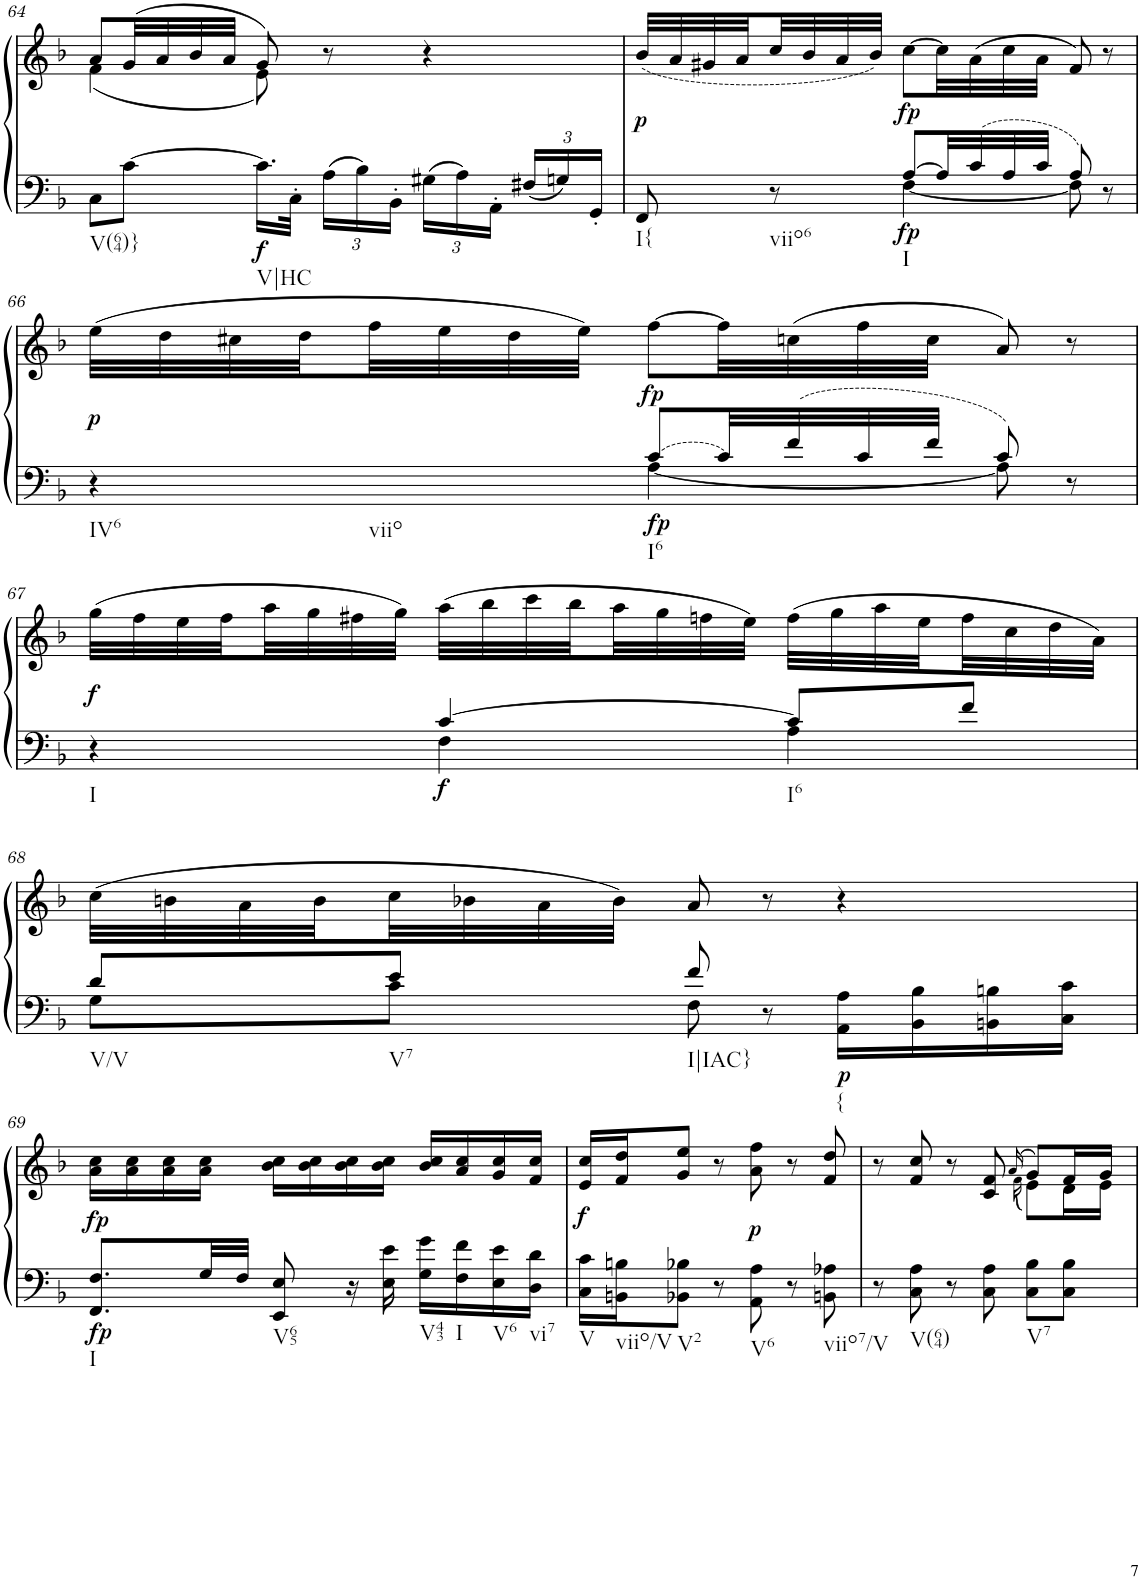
**kern	**kern	**dynam
*part1	*part1	*part1
*staff2	*staff1	*staff1/2
*I"Klavier linke Hand	*	*
!!LO:PB:g=z
*clefF4	*clefG2	*
*k[b-]	*k[b-]	*
*M3/4	*M3/4	*
=64	=64	=64
*	*^	*
!LO:TX:b:t=V(64)}	!	!	!
8C\L	8a/L	(4f\	.
[8c\J	(32g/LL	.	.
.	32a/	.	.
.	32b-/	.	.
.	32a/JJJ	.	.
!LO:TX:b:t=V|HC	!	!	!
!	!	!	!LO:DY:b=2
16.c\LL]	8g/)	8e\)	f
32C'\JJk	.	.	.
*Xbrackettup	*	*	*
24A\LL	8r	4.ryy	.
24B-\	.	.	.
24BB-'>\JJ	.	.	.
24G#X\LL	4r	.	.
24A\	.	.	.
24AA'>\JJ	.	.	.
24F#X/LL	.	.	.
24Gn/	.	.	.
24GG'/JJ	.	.	.
*	*v	*v	*
=65	=65	=65
*^	*	*
!LO:TX:b:t=I{	!	!	!
!	!	!	!LO:DY:b
8FF/	4ryy	(32b-/LLL	p
.	.	32a/	.
.	.	32g#X/	.
.	.	32a/	.
!LO:TX:b:t=viio6	!	!	!
8r	.	32cc/	.
.	.	32b-/	.
.	.	32a/	.
.	.	32b-/JJJ)	.
!LO:TX:b:t=I	!	!	!
!	!	!	!LO:DY:b=2
!	!	!	!LO:DY:n=1:b
[8A/L	[4F\	[8cc\L	fp fp
32A/LL]	.	32cc\LL]	.
32c/	.	(32a\	.
32A/	.	32cc\	.
32c/JJJ	.	32a\JJJ	.
8A/	8F\]	8f/)	.
8r	8ryy	8r	.
!!LO:LB:g=z
=66	=66	=66	=66
!LO:TX:b:t=IV6	!	!	!
!LO:TX:b:t=viio	!	!	!
!	!	!	!LO:DY:b
4r	4ryy	(32ee\LLL	p
.	.	32dd\	.
.	.	32cc#X\	.
.	.	32dd\	.
.	.	32ff\	.
.	.	32ee\	.
.	.	32dd\	.
.	.	32ee\JJJ)	.
!LO:TX:b:t=I6	!	!	!
!LO:T:dash	!	!	!LO:DY:b=2
!	!	!	!LO:DY:n=1:b
[8c/L	[4A\	[8ff\L	fp fp
32c/LL]	.	32ff\LL]	.
32f/	.	(32ccn\	.
32c/	.	32ff\	.
32f/JJJ	.	32cc\JJJ	.
8c/	8A\]	8a/)	.
8r	8ryy	8r	.
!!LO:LB:g=z
=67	=67	=67	=67
!LO:TX:b:t=I	!	!	!
!	!	!	!LO:DY:b
4r	4ryy	(32gg\LLL	f
.	.	32ff\	.
.	.	32ee\	.
.	.	32ff\	.
.	.	32aa\	.
.	.	32gg\	.
.	.	32ff#X\	.
.	.	32gg\JJJ)	.
!	!	!	!LO:DY:b=2
[4c/	4F\	(32aa\LLL	f
.	.	32bb-\	.
.	.	32ccc\	.
.	.	32bb-\	.
.	.	32aa\	.
.	.	32gg\	.
.	.	32ffn\	.
.	.	32ee\JJJ)	.
!LO:TX:b:t=I6	!	!	!
8c/L]	4A\	(32ff\LLL	.
.	.	32gg\	.
.	.	32aa\	.
.	.	32ee\	.
8f/J	.	32ff\	.
.	.	32cc\	.
.	.	32dd\	.
.	.	32a\JJJ)	.
!!LO:LB:g=z
=68	=68	=68	=68
!LO:TX:b:t=V/V	!	!	!
8d/L	8G\L	(32cc\LLL	.
.	.	32bn\	.
.	.	32a\	.
.	.	32b\	.
!LO:TX:b:t=V7	!	!	!
8e/J	8c\J	32cc\	.
.	.	32b-X\	.
.	.	32a\	.
.	.	32b-\JJJ)	.
!LO:TX:b:t=I|IAC}	!	!	!
8f/	8F\	8a/	.
8r	4.ryy	8r	.
!LO:TX:b:t={	!	!	!
!	!	!	!LO:DY:b=2
16AA\ 16A\LL	.	4r	p
16BB-\ 16B-\	.	.	.
16BBn\ 16Bn\	.	.	.
16C\ 16c\JJ	.	.	.
*v	*v	*	*
!!LO:LB:g=z
=69	=69	=69
!LO:TX:b:t=I	!	!
!	!	!LO:DY:b=2
!	!	!LO:DY:n=1:b
8.FF/ 8.F/L	16a\ 16cc\LL	fp fp
.	16a\ 16cc\	.
.	16a\ 16cc\	.
32G/LL	16a\ 16cc\JJ	.
32F/JJJ	.	.
!LO:TX:b:t=V65	!	!
8EE/ 8E/	16b-\ 16cc\LL	.
.	16b-\ 16cc\	.
16r	16b-\ 16cc\	.
16E\ 16e\	16b-\ 16cc\JJ	.
!LO:TX:b:t=V43	!	!
16G\ 16g\LL	16b-/ 16cc/LL	.
!LO:TX:b:t=I	!	!
16F\ 16f\	16a/ 16cc/	.
!LO:TX:b:t=V6	!	!
16E\ 16e\	16g/ 16cc/	.
!LO:TX:b:t=vi7	!	!
16D\ 16d\JJ	16f/ 16cc/JJ	.
=70	=70	=70
!LO:TX:b:t=V	!	!
!	!	!LO:DY:b
16C\ 16c\LL	16e/ 16cc/LL	f
!LO:TX:b:t=viio/V	!	!
16BBn\ 16Bn\J	16f/ 16dd/J	.
!LO:TX:b:t=V2	!	!
8BB-X\ 8B-X\J	8g/ 8ee/J	.
8r	8r	.
!LO:TX:b:t=V6	!	!
!	!	!LO:DY:b
8AA\ 8A\	8a\ 8ff\	p
8r	8r	.
!LO:TX:b:t=viio7/V	!	!
8BBn\ 8A-X\	8f/ 8dd/	.
=71	=71	=71
*	*^	*
8r	8r	2ryy	.
!LO:TX:b:t=V(64)	!	!	!
8C\ 8A\	8f/ 8cc/	.	.
8r	8r	.	.
8C\ 8A\	8c/ 8f/	.	.
.	(>16qa/	(<16qf\	.
!LO:TX:b:t=V7	!	!	!
8C\ 8B-\L	8g/L)	8e\L)	.
8C\ 8B-\J	16f/L	16d\L	.
.	16g/JJ	16e\JJ	.
*	*v	*v	*
=	=	=
*-	*-	*-
